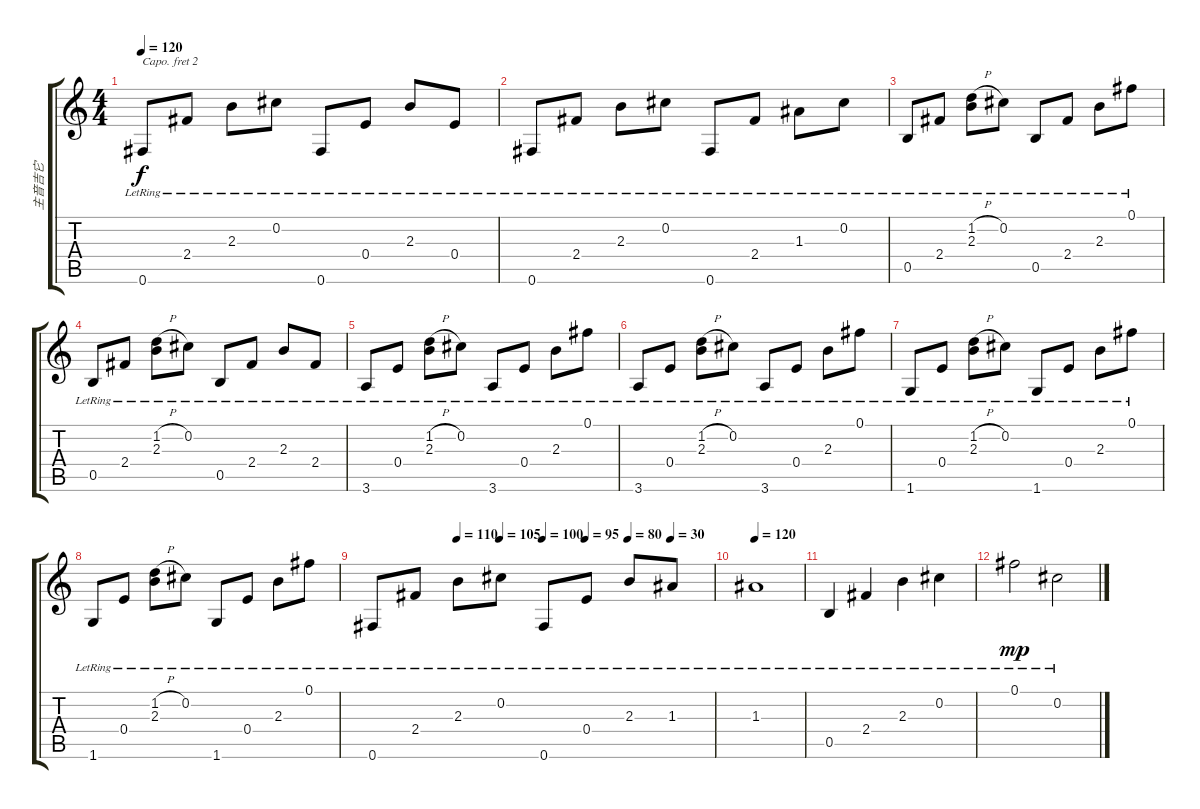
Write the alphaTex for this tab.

\track ("主音吉它" "主音吉它") {instrument acousticguitarnylon}
\staff {score tabs}
\capo 2
\tuning (E4 B3 G3 D3 A2 E2) {hide}
\ts (4 4)
\tempo 120
\clef g2
\ks c
0.6{lr}.8{dy f} 2.4{lr}.8 2.3{lr}.8 0.2{lr}.8 0.6{lr}.8 0.4{lr}.8 2.3{lr}.8 0.4{lr}.8 |
0.6{lr}.8 2.4{lr}.8 2.3{lr}.8 0.2{lr}.8 0.6{lr}.8 2.4{lr}.8 1.3{lr}.8 0.2{lr}.8 |
0.5{lr}.8 2.4{lr}.8 (1.2{h} 2.3{lr}).8 0.2{lr}.8 0.5{lr}.8 2.4{lr}.8 2.3{lr}.8 0.1{lr}.8 |
0.5{lr}.8 2.4{lr}.8 (1.2{h} 2.3{lr}).8 0.2{lr}.8 0.5{lr}.8 2.4{lr}.8 2.3{lr}.8 2.4{lr}.8 |
3.6{lr}.8 0.4{lr}.8 (1.2{h} 2.3{lr}).8 0.2{lr}.8 3.6{lr}.8 0.4{lr}.8 2.3{lr}.8 0.1{lr}.8 |
3.6{lr}.8 0.4{lr}.8 (1.2{h} 2.3{lr}).8 0.2{lr}.8 3.6{lr}.8 0.4{lr}.8 2.3{lr}.8 0.1{lr}.8 |
1.6{lr}.8 0.4{lr}.8 (1.2{h} 2.3{lr}).8 0.2{lr}.8 1.6{lr}.8 0.4{lr}.8 2.3{lr}.8 0.1{lr}.8 |
1.6{lr}.8 0.4{lr}.8 (1.2{h} 2.3{lr}).8 0.2{lr}.8 1.6{lr}.8 0.4{lr}.8 2.3{lr}.8 0.1{lr}.8 |
\tempo (110 0.25)
\tempo (105 0.375)
\tempo (100 0.5)
\tempo (95 0.625)
\tempo (80 0.75)
\tempo (30 0.875)
0.6{lr}.8 2.4{lr}.8 2.3{lr}.8 0.2{lr}.8 0.6{lr}.8 0.4{lr}.8 2.3{lr}.8 1.3{lr}.8 |
\tempo 120
1.3{lr}.1 |
0.5{lr}.4 2.4{lr}.4 2.3{lr}.4 0.2{lr}.4 |
0.1{lr}.2{dy mp} 0.2{lr}.2
